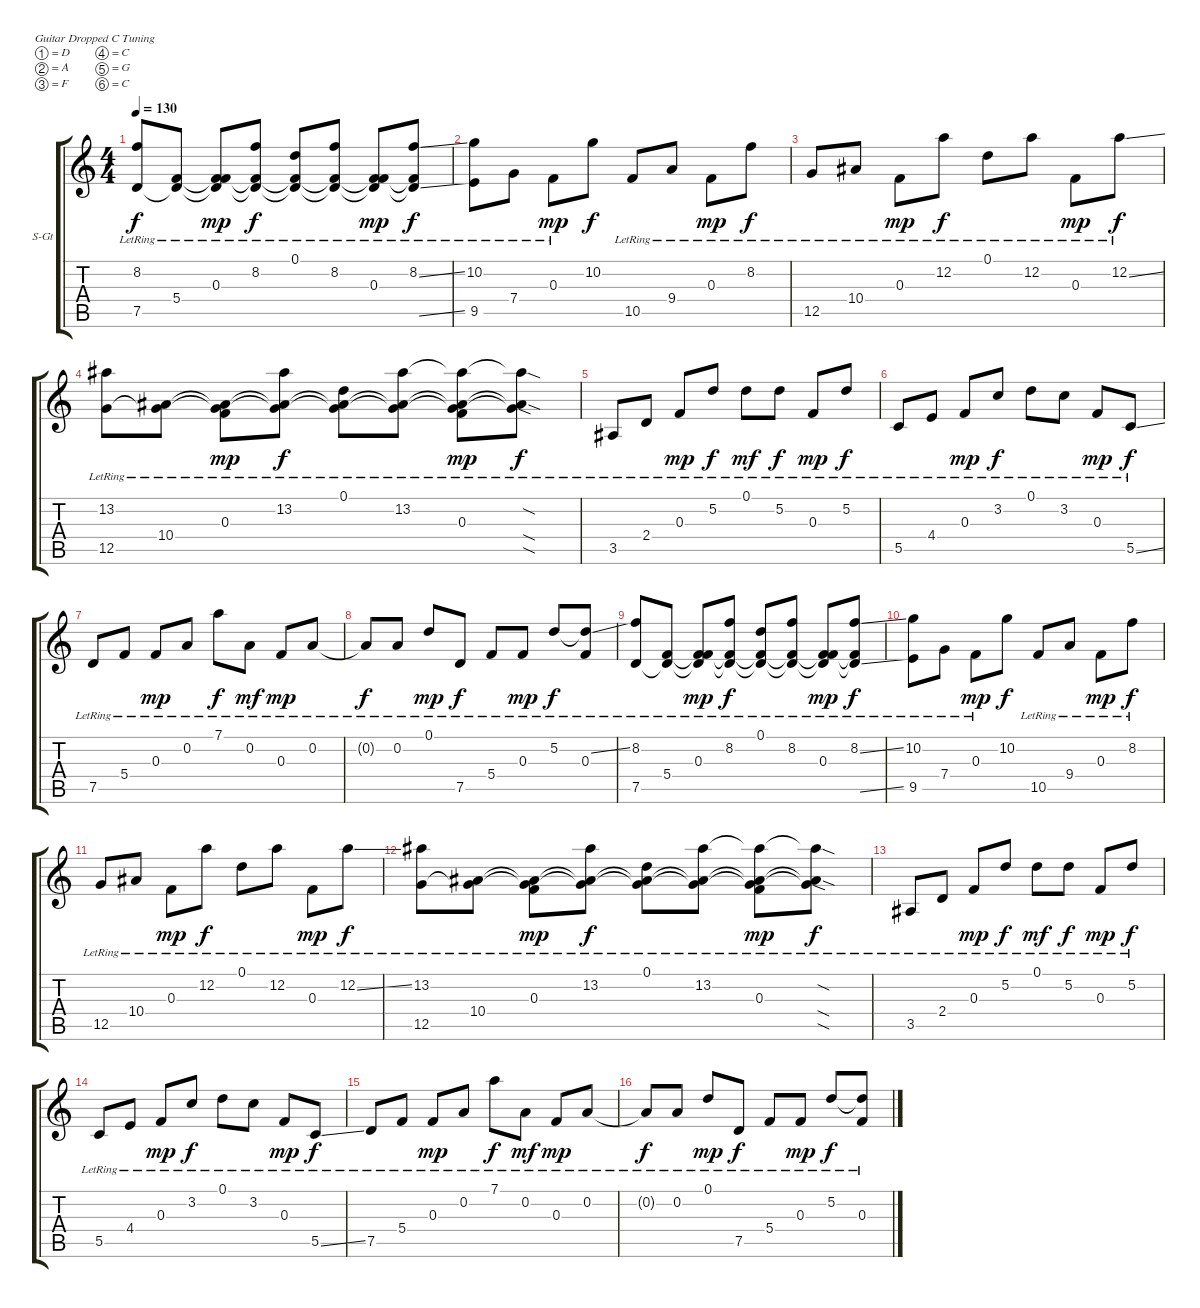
\bracketExtendMode groupsimilarinstruments
\firstSystemTrackNameOrientation horizontal
\otherSystemsTrackNameOrientation horizontal
\track ("Track 1" "S-Gt") {instrument acousticguitarsteel}
\staff {score tabs}
\tuning (D4 A3 F3 C3 G2 C2)
\ts (4 4)
\tempo 130
\clef g2
\ks c
(8.2 7.5{lr}).8{dy f} (5.4{lr} 7.5{lr t}).8 (0.3{lr} 5.4{lr t} 7.5{lr t}).8{dy mp} (8.2{lr} 5.4{lr t} 7.5{lr t}).8{dy f} (0.1{lr} 5.4{lr t} 7.5{lr t}).8 (8.2{lr} 5.4{lr t} 7.5{lr t}).8 (0.3{lr} 5.4{lr t} 7.5{lr t}).8{dy mp} (8.2{ss lr} 5.4{lr t} 7.5{ss lr t}).8{dy f} |
(10.2{lr} 9.5{lr}).8 7.4{lr}.8 0.3{lr}.8{dy mp} 10.2.8{dy f} 10.5{lr}.8 9.4{lr}.8 0.3{lr}.8{dy mp} 8.2{lr}.8{dy f} |
12.5{lr}.8 10.4{lr}.8 0.3{lr}.8{dy mp} 12.2{lr}.8{dy f} 0.1{lr}.8 12.2{lr}.8 0.3{lr}.8{dy mp} 12.2{ss lr}.8{dy f} |
(13.2{lr} 12.5).8 (10.4{lr} 12.5{t}).8 (0.3{lr} 10.4{lr t} 12.5{t}).8{dy mp} (13.2{lr} 10.4{lr t} 12.5{t}).8{dy f} (0.1{lr} 10.4{lr t} 12.5{t}).8 (13.2{lr} 10.4{lr t} 12.5{t}).8 (0.3{lr} 13.2{lr t} 10.4{lr t} 12.5{t}).8{dy mp} (13.2{sod lr t} 10.4{sod lr t} 12.5{sod t}).8{dy f} |
3.5{lr}.8 2.4{lr}.8 0.3{lr}.8{dy mp} 5.2{lr}.8{dy f} 0.1{lr}.8{dy mf} 5.2{lr}.8{dy f} 0.3{lr}.8{dy mp} 5.2{lr}.8{dy f} |
5.5{lr}.8 4.4{lr}.8 0.3{lr}.8{dy mp} 3.2{lr}.8{dy f} 0.1{lr}.8 3.2{lr}.8 0.3{lr}.8{dy mp} 5.5{ss lr}.8{dy f} |
7.5{lr}.8 5.4{lr}.8 0.3{lr}.8{dy mp} 0.2{lr}.8 7.1{lr}.8{dy f} 0.2{lr}.8{dy mf} 0.3{lr}.8{dy mp} 0.2{lr}.8 |
0.2{lr t}.8{dy f} 0.2{lr}.8 0.1{lr}.8{dy mp} 7.5{lr}.8{dy f} 5.4{lr}.8 0.3{lr}.8{dy mp} 5.2{lr}.8{dy f} (5.2{ss lr t} 0.3{lr}).8 |
(8.2 7.5{lr}).8 (5.4{lr} 7.5{lr t}).8 (0.3{lr} 5.4{lr t} 7.5{lr t}).8{dy mp} (8.2{lr} 5.4{lr t} 7.5{lr t}).8{dy f} (0.1{lr} 5.4{lr t} 7.5{lr t}).8 (8.2{lr} 5.4{lr t} 7.5{lr t}).8 (0.3{lr} 5.4{lr t} 7.5{lr t}).8{dy mp} (8.2{ss lr} 5.4{lr t} 7.5{ss lr t}).8{dy f} |
(10.2{lr} 9.5{lr}).8 7.4{lr}.8 0.3{lr}.8{dy mp} 10.2.8{dy f} 10.5{lr}.8 9.4{lr}.8 0.3{lr}.8{dy mp} 8.2{lr}.8{dy f} |
12.5{lr}.8 10.4{lr}.8 0.3{lr}.8{dy mp} 12.2{lr}.8{dy f} 0.1{lr}.8 12.2{lr}.8 0.3{lr}.8{dy mp} 12.2{ss lr}.8{dy f} |
(13.2{lr} 12.5).8 (10.4{lr} 12.5{t}).8 (0.3{lr} 10.4{lr t} 12.5{t}).8{dy mp} (13.2{lr} 10.4{lr t} 12.5{t}).8{dy f} (0.1{lr} 10.4{lr t} 12.5{t}).8 (13.2{lr} 10.4{lr t} 12.5{t}).8 (0.3{lr} 13.2{lr t} 10.4{lr t} 12.5{t}).8{dy mp} (13.2{sod lr t} 10.4{sod lr t} 12.5{sod t}).8{dy f} |
3.5{lr}.8 2.4{lr}.8 0.3{lr}.8{dy mp} 5.2{lr}.8{dy f} 0.1{lr}.8{dy mf} 5.2{lr}.8{dy f} 0.3{lr}.8{dy mp} 5.2{lr}.8{dy f} |
5.5{lr}.8 4.4{lr}.8 0.3{lr}.8{dy mp} 3.2{lr}.8{dy f} 0.1{lr}.8 3.2{lr}.8 0.3{lr}.8{dy mp} 5.5{ss lr}.8{dy f} |
7.5{lr}.8 5.4{lr}.8 0.3{lr}.8{dy mp} 0.2{lr}.8 7.1{lr}.8{dy f} 0.2{lr}.8{dy mf} 0.3{lr}.8{dy mp} 0.2{lr}.8 |
0.2{lr t}.8{dy f} 0.2{lr}.8 0.1{lr}.8{dy mp} 7.5{lr}.8{dy f} 5.4{lr}.8 0.3{lr}.8{dy mp} 5.2{lr}.8{dy f} (5.2{ss lr t} 0.3{lr}).8
